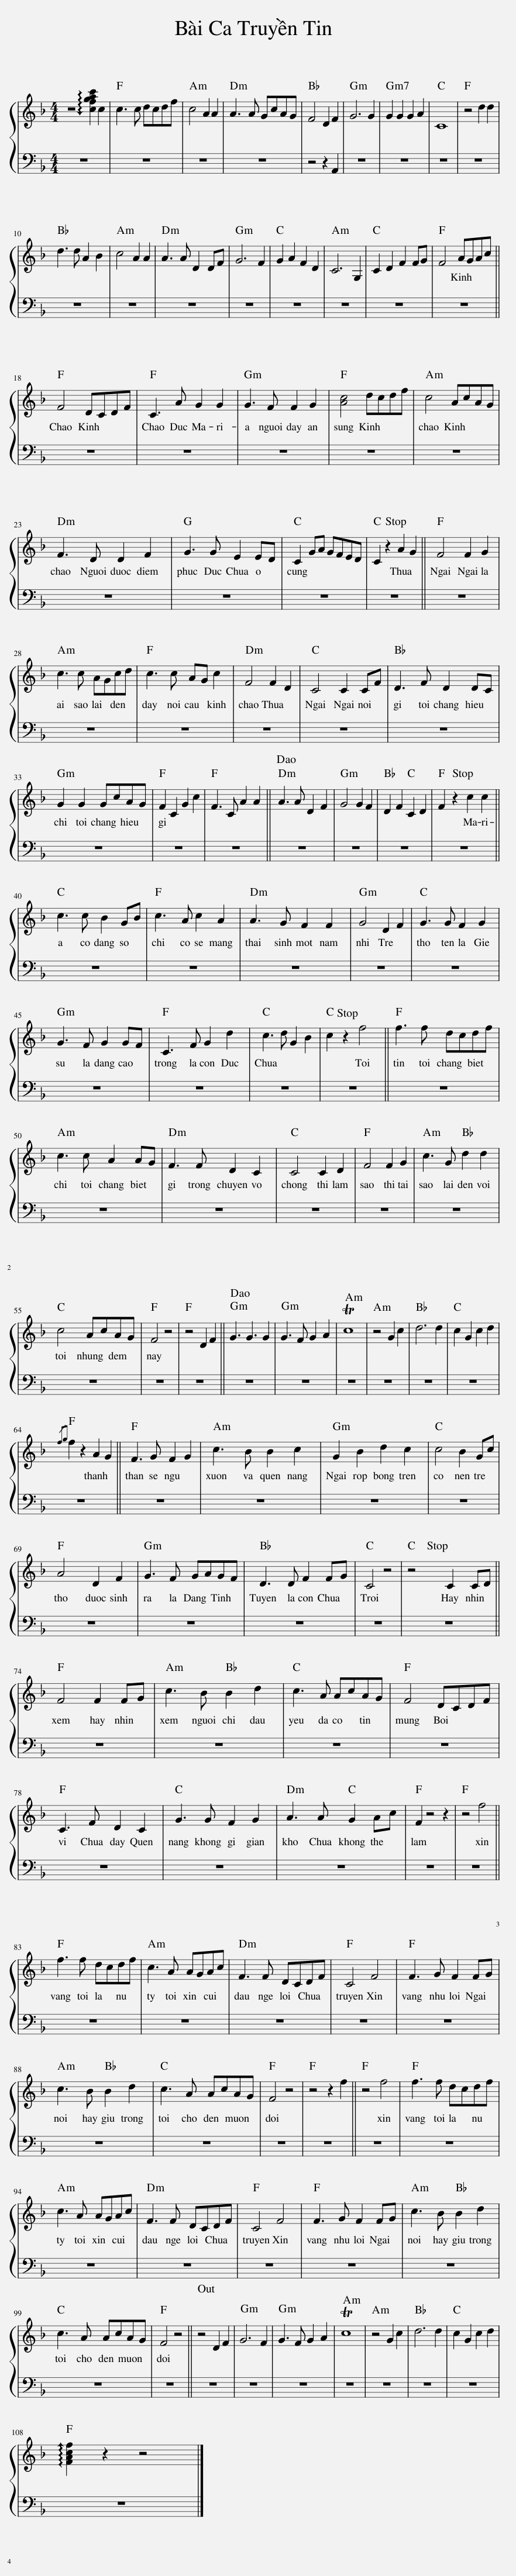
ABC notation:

X:1
%%score { 1 | 2 }
L:1/8
M:4/4
I:linebreak $
K:F
V:1 treble
V:2 bass
V:1
 z4 !arpeggio![cfgac']2 c2 | c3 c dcdf | c4 A2 A2 | A3 A GcAG | F4 D2 F2 | %5
 G6 G2 | G2 G2 G2 A2 | C8 | z4 d2 d2 |$ d3 d A2 B2 | %10
 c4 A2 A2 | A3 A D2 DF | G6 F2 | G2 A2 F2 D2 | C6 G,2 | %15
 C2 D2 F2 FG | F4 AGAc ||$ F4 DCDF | C3 A G2 G2 | G3 F F2 G2 | %20
 [Ac]4 dcdf | c4 AcAG |$ F3 D D2 F2 | G3 G E2 ED | C2 GA GFED | %25
 C2 z2 A2 G2 || F4 F2 G2 |$ c3 c AGcd | c3 c AG c2 | F4 F2 D2 | %30
 C4 C2 CF | D3 F D2 DC |$ G2 G2 GcAG | F2 C2 G2 c2 | F3 C A2 A2 || %35
 A3 A D2 F2 | G4 G2 F2 | D2 F2 C2 D2 | F2 z2 c2 c2 ||$ c3 c B2 GB | %40
 c3 A c2 A2 | A3 G F2 F2 | G4 D2 F2 | G3 G F2 G2 |$ G3 F G2 GF | %45
 C3 F G2 d2 | c3 d G2 B2 | c2 z2 f4 || f3 f dcdf |$ c3 c A2 AG | %50
 F3 F D2 C2 | C4 C2 D2 | F4 F2 G2 | c3 G d2 d2 |$ c4 AcAG | %55
 F4 z4 | z4 D2 F2 || G3 G3 G2 | G3 F G2 A2 | Tc8 | %60
 z4 G2 c2 | d6 d2 | c2 G2 c2 d2 |${/fg} f2 z2 A2 G2 || F3 G F2 G2 | %65
 c3 B B2 c2 | G2 B2 d2 c2 | c4 B2 Gc |$ A4 D2 F2 | G3 F GAGF | %70
 D3 D F2 FG | C4 z4 | z4 C2 CD ||$ F4 F2 FG | c3 B B2 d2 | %75
 c3 A AcAG | F4 DCDF |$ C3 F D2 C2 | G3 G F2 G2 | A3 A G2 Ac | %80
 F2 z4 z2 | z4 f4 ||$ f3 f dcdf | c3 A AGAc | F3 F DCDF | %85
 C4 F4 | F3 G F2 FG |$ c3 B B2 d2 | c3 A AcAG | F4 z4 | %90
 z4 z2 f2 || z4 f4 | f3 f dcdf |$ c3 A AGAc | F3 F DCDF | %95
 C4 F4 | F3 G F2 FG | c3 B B2 d2 |$ c3 A AcAG | F4 z4 || %100
 z4 D2 F2 | G6 F2 | G3 F G2 A2 | Tc8 | z4 G2 c2 | %105
 d6 d2 | c2 G2 c2 d2 |$ !arpeggio![FAcf]2 z2 z4 |] %108
V:2
 z8 | z8 | z8 | z8 | z4 z2 A,,2 | %5
 z8 | z8 | z8 | z8 |$ z8 | %10
 z8 | z8 | z8 | z8 | z8 | %15
 z8 | z8 ||$ z8 | z8 | z8 | %20
 z8 | z8 |$ z8 | z8 | z8 | %25
 z8 || z8 |$ z8 | z8 | z8 | %30
 z8 | z8 |$ z8 | z8 | z8 || %35
 z8 | z8 | z8 | z8 ||$ z8 | %40
 z8 | z8 | z8 | z8 |$ z8 | %45
 z8 | z8 | z8 || z8 |$ z8 | %50
 z8 | z8 | z8 | z8 |$ z8 | %55
 z8 | z8 || z8 | z8 | z8 | %60
 z8 | z8 | z8 |$ z8 || z8 | %65
 z8 | z8 | z8 |$ z8 | z8 | %70
 z8 | z8 | z8 ||$ z8 | z8 | %75
 z8 | z8 |$ z8 | z8 | z8 | %80
 z8 | z8 ||$ z8 | z8 | z8 | %85
 z8 | z8 |$ z8 | z8 | z8 | %90
 z8 || z8 | z8 |$ z8 | z8 | %95
 z8 | z8 | z8 |$ z8 | z8 || %100
 z8 | z8 | z8 | z8 | z8 | %105
 z8 | z8 |$ z8 |] %108
